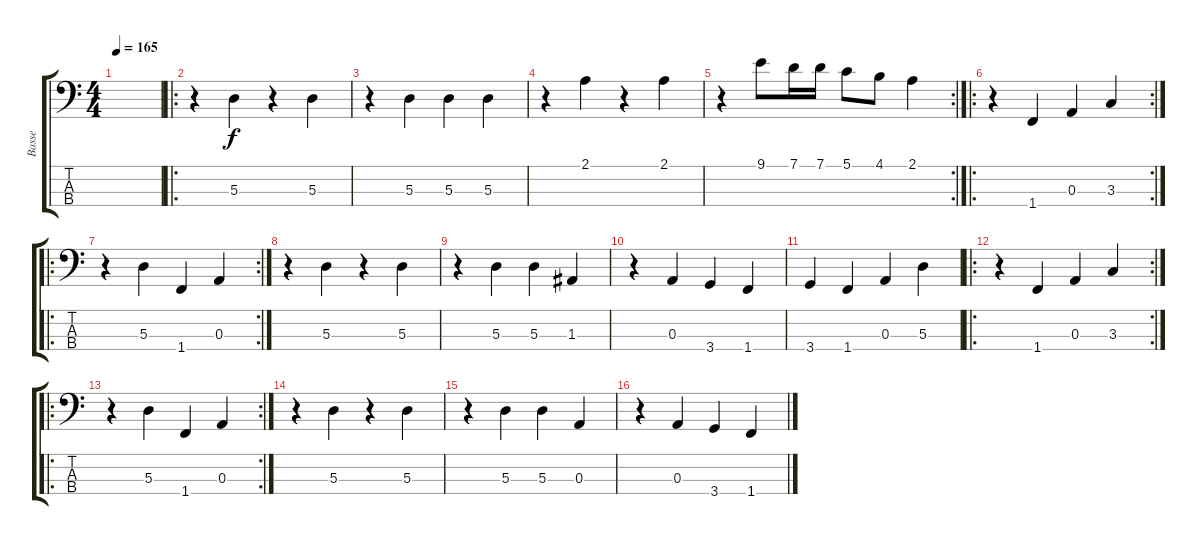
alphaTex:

\track ("Basse" "Basse") {instrument electricbassfinger}
\staff {score tabs}
\tuning (G2 D2 A1 E1) {hide}
\ts (4 4)
\tempo 165
\clef f4
\ks c
|
\ro
r.4 5.3.4 r.4 5.3.4 |
r.4 5.3.4 5.3.4 5.3.4 |
r.4 2.1.4 r.4 2.1.4 |
\rc 2
r.4 9.1.8 7.1.16 7.1.16 5.1.8 4.1.8 2.1.4 |
\ro
\rc 2
r.4 1.4.4 0.3.4 3.3.4 |
\ro
\rc 2
r.4 5.3.4 1.4.4 0.3.4 |
r.4 5.3.4 r.4 5.3.4 |
r.4 5.3.4 5.3.4 1.3.4 |
r.4 0.3.4 3.4.4 1.4.4 |
3.4.4 1.4.4 0.3.4 5.3.4 |
\ro
\rc 2
r.4 1.4.4 0.3.4 3.3.4 |
\ro
\rc 2
r.4 5.3.4 1.4.4 0.3.4 |
r.4 5.3.4 r.4 5.3.4 |
r.4 5.3.4 5.3.4 0.3.4 |
r.4 0.3.4 3.4.4 1.4.4
